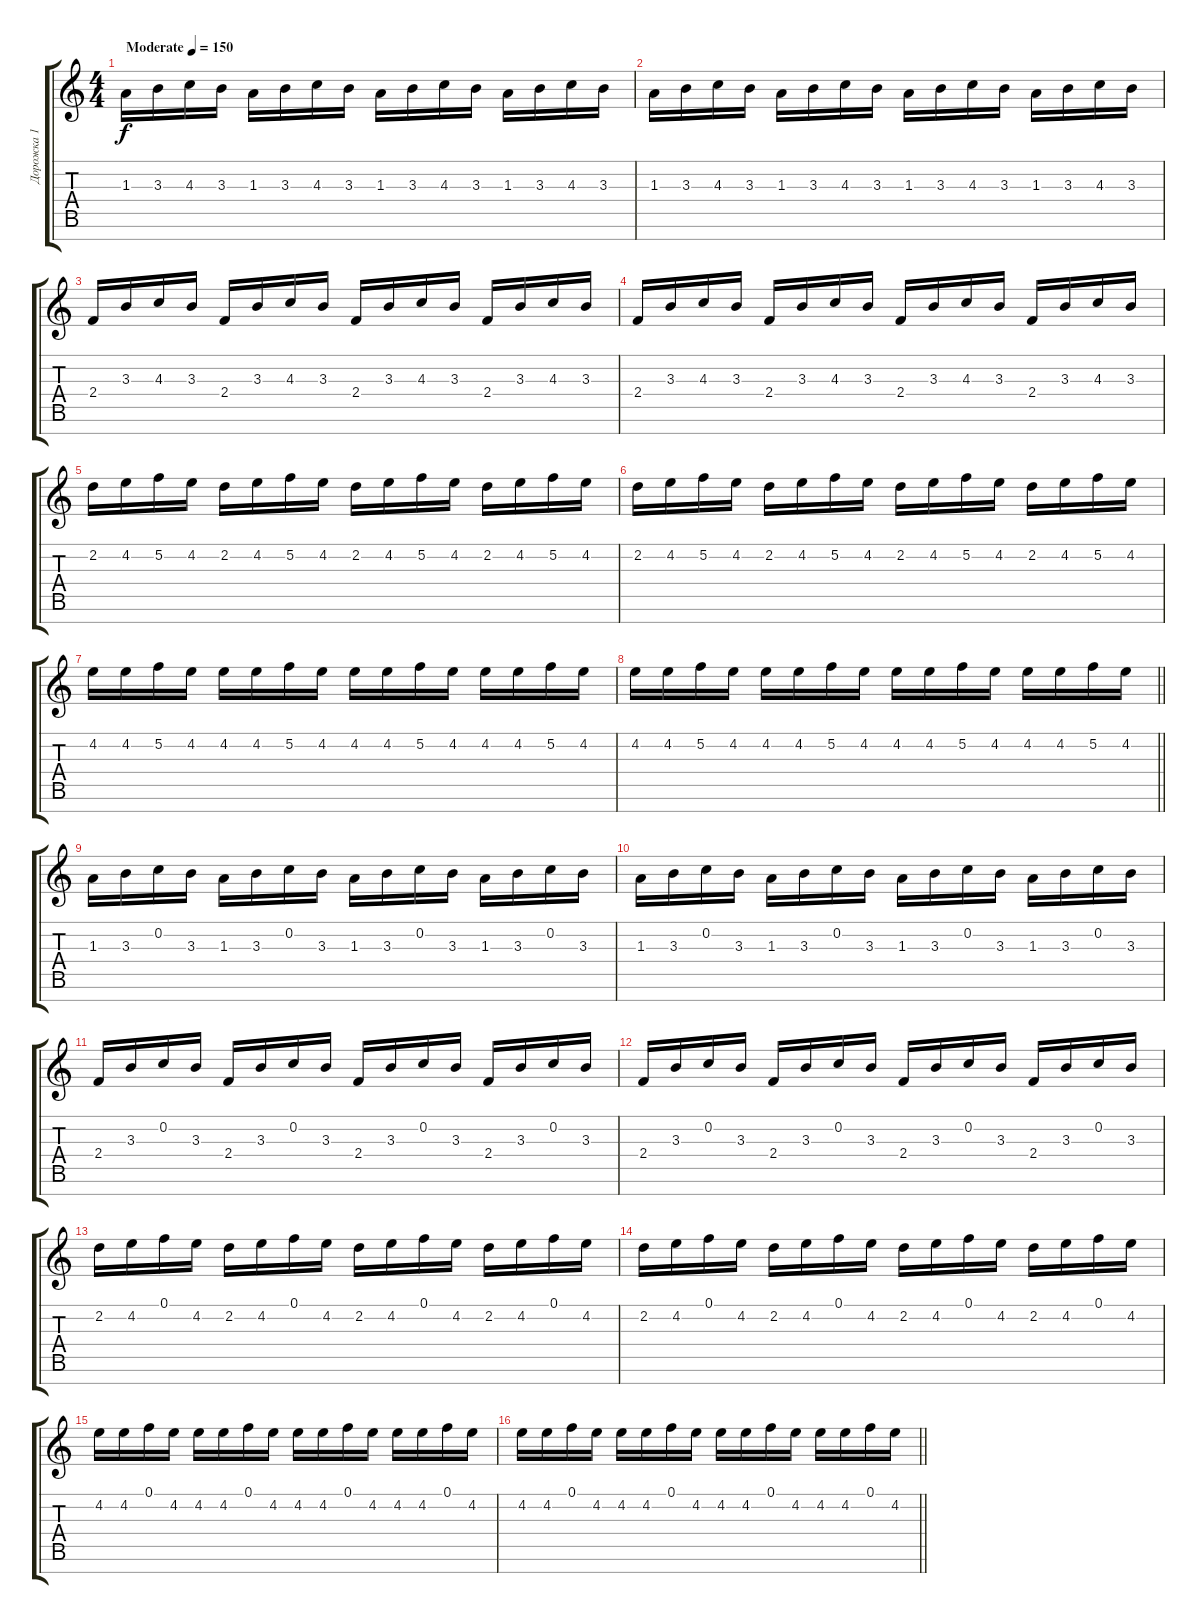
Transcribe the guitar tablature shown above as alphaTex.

\track ("Дорожка 1" "Дорожка 1") {solo instrument electricguitarjazz}
\staff {score tabs}
\tuning (F4 C4 Ab3 Eb3 Bb2 F2 C2) {hide}
\ts (4 4)
\tempo (150 "Moderate")
\clef g2
\ks c
1.3.16{dy f instrument electricguitarjazz} 3.3.16 4.3.16 3.3.16 1.3.16 3.3.16 4.3.16 3.3.16 1.3.16 3.3.16 4.3.16 3.3.16 1.3.16 3.3.16 4.3.16 3.3.16 |
1.3.16 3.3.16 4.3.16 3.3.16 1.3.16 3.3.16 4.3.16 3.3.16 1.3.16 3.3.16 4.3.16 3.3.16 1.3.16 3.3.16 4.3.16 3.3.16 |
2.4.16 3.3.16 4.3.16 3.3.16 2.4.16 3.3.16 4.3.16 3.3.16 2.4.16 3.3.16 4.3.16 3.3.16 2.4.16 3.3.16 4.3.16 3.3.16 |
2.4.16 3.3.16 4.3.16 3.3.16 2.4.16 3.3.16 4.3.16 3.3.16 2.4.16 3.3.16 4.3.16 3.3.16 2.4.16 3.3.16 4.3.16 3.3.16 |
2.2.16 4.2.16 5.2.16 4.2.16 2.2.16 4.2.16 5.2.16 4.2.16 2.2.16 4.2.16 5.2.16 4.2.16 2.2.16 4.2.16 5.2.16 4.2.16 |
2.2.16 4.2.16 5.2.16 4.2.16 2.2.16 4.2.16 5.2.16 4.2.16 2.2.16 4.2.16 5.2.16 4.2.16 2.2.16 4.2.16 5.2.16 4.2.16 |
4.2.16 4.2.16 5.2.16 4.2.16 4.2.16 4.2.16 5.2.16 4.2.16 4.2.16 4.2.16 5.2.16 4.2.16 4.2.16 4.2.16 5.2.16 4.2.16 |
\barLineRight lightlight
4.2.16 4.2.16 5.2.16 4.2.16 4.2.16 4.2.16 5.2.16 4.2.16 4.2.16 4.2.16 5.2.16 4.2.16 4.2.16 4.2.16 5.2.16 4.2.16 |
1.3.16 3.3.16 0.2.16 3.3.16 1.3.16 3.3.16 0.2.16 3.3.16 1.3.16 3.3.16 0.2.16 3.3.16 1.3.16 3.3.16 0.2.16 3.3.16 |
1.3.16 3.3.16 0.2.16 3.3.16 1.3.16 3.3.16 0.2.16 3.3.16 1.3.16 3.3.16 0.2.16 3.3.16 1.3.16 3.3.16 0.2.16 3.3.16 |
2.4.16 3.3.16 0.2.16 3.3.16 2.4.16 3.3.16 0.2.16 3.3.16 2.4.16 3.3.16 0.2.16 3.3.16 2.4.16 3.3.16 0.2.16 3.3.16 |
2.4.16 3.3.16 0.2.16 3.3.16 2.4.16 3.3.16 0.2.16 3.3.16 2.4.16 3.3.16 0.2.16 3.3.16 2.4.16 3.3.16 0.2.16 3.3.16 |
2.2.16 4.2.16 0.1.16 4.2.16 2.2.16 4.2.16 0.1.16 4.2.16 2.2.16 4.2.16 0.1.16 4.2.16 2.2.16 4.2.16 0.1.16 4.2.16 |
2.2.16 4.2.16 0.1.16 4.2.16 2.2.16 4.2.16 0.1.16 4.2.16 2.2.16 4.2.16 0.1.16 4.2.16 2.2.16 4.2.16 0.1.16 4.2.16 |
4.2.16 4.2.16 0.1.16 4.2.16 4.2.16 4.2.16 0.1.16 4.2.16 4.2.16 4.2.16 0.1.16 4.2.16 4.2.16 4.2.16 0.1.16 4.2.16 |
\barLineRight lightlight
4.2.16 4.2.16 0.1.16 4.2.16 4.2.16 4.2.16 0.1.16 4.2.16 4.2.16 4.2.16 0.1.16 4.2.16 4.2.16 4.2.16 0.1.16 4.2.16
